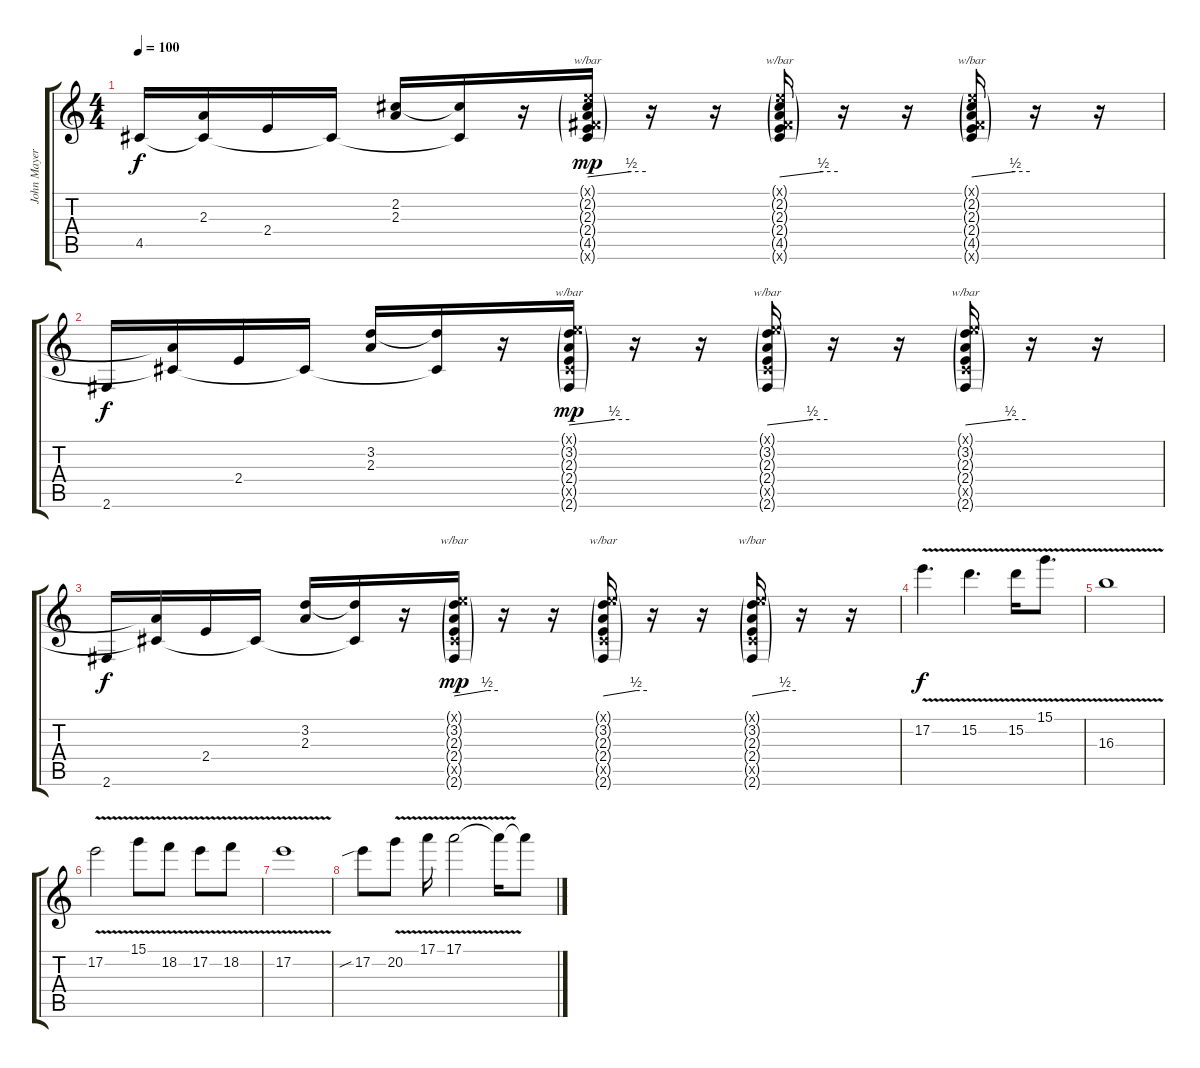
\track ("John Mayer" "John Mayer") {instrument distortionguitar}
\staff {score tabs}
\tuning (E4 B3 G3 D3 A2 E2) {hide}
\ts (4 4)
\tempo 100
\clef g2
\ks c
4.5.16{dy f} (2.3{t} 4.5{t}).16 2.4.16 4.5{t}.16 (2.2 2.3).16 (2.2{t} 4.5{t}).16 r.16 (0.1{g x} 2.2{g} 2.3{g} 2.4{g} 4.5{g} 14.6{g x}).16{tbe (custom default 0 0 45 2 60 2) dy mp} r.16 r.16 (0.1{g x} 2.2{g} 2.3{g} 2.4{g} 4.5{g} 14.6{g x}).16{tbe (custom default 0 0 45 2 60 2)} r.16 r.16 (0.1{g x} 2.2{g} 2.3{g} 2.4{g} 4.5{g} 14.6{g x}).16{tbe (custom default 0 0 45 2 60 2)} r.16 r.16 |
2.6.16{dy f} (2.3{t} 4.5{t}).16 2.4.16 4.5{t}.16 (3.2 2.3).16 (3.2{t} 4.5{t}).16 r.16 (0.1{g x} 3.2{g} 2.3{g} 2.4{g} 4.5{g x} 2.6{g}).16{tbe (custom default 0 0 45 2 60 2) dy mp} r.16 r.16 (0.1{g x} 3.2{g} 2.3{g} 2.4{g} 4.5{g x} 2.6{g}).16{tbe (custom default 0 0 45 2 60 2)} r.16 r.16 (0.1{g x} 3.2{g} 2.3{g} 2.4{g} 4.5{g x} 2.6{g}).16{tbe (custom default 0 0 45 2 60 2)} r.16 r.16 |
2.6.16{dy f} (2.3{t} 4.5{t}).16 2.4.16 4.5{t}.16 (3.2 2.3).16 (3.2{t} 4.5{t}).16 r.16 (0.1{g x} 3.2{g} 2.3{g} 2.4{g} 4.5{g x} 2.6{g}).16{tbe (custom default 0 0 45 2 60 2) dy mp} r.16 r.16 (0.1{g x} 3.2{g} 2.3{g} 2.4{g} 4.5{g x} 2.6{g}).16{tbe (custom default 0 0 45 2 60 2)} r.16 r.16 (0.1{g x} 3.2{g} 2.3{g} 2.4{g} 4.5{g x} 2.6{g}).16{tbe (custom default 0 0 45 2 60 2)} r.16 r.16 |
17.2{v}.4{d dy f volume 13 instrument distortionguitar} 15.2{v}.4{d} 15.2{v}.16 15.1{v}.8{d} |
16.3{v}.1 |
17.2{v}.2 15.1{v}.8 18.2{v}.8 17.2{v}.8 18.2{v}.8 |
17.2{v}.1 |
17.2{sib}.8 20.2{v}.8 17.1{v}.16 17.1{v}.2 17.1{t}.16 17.1{t}.8
